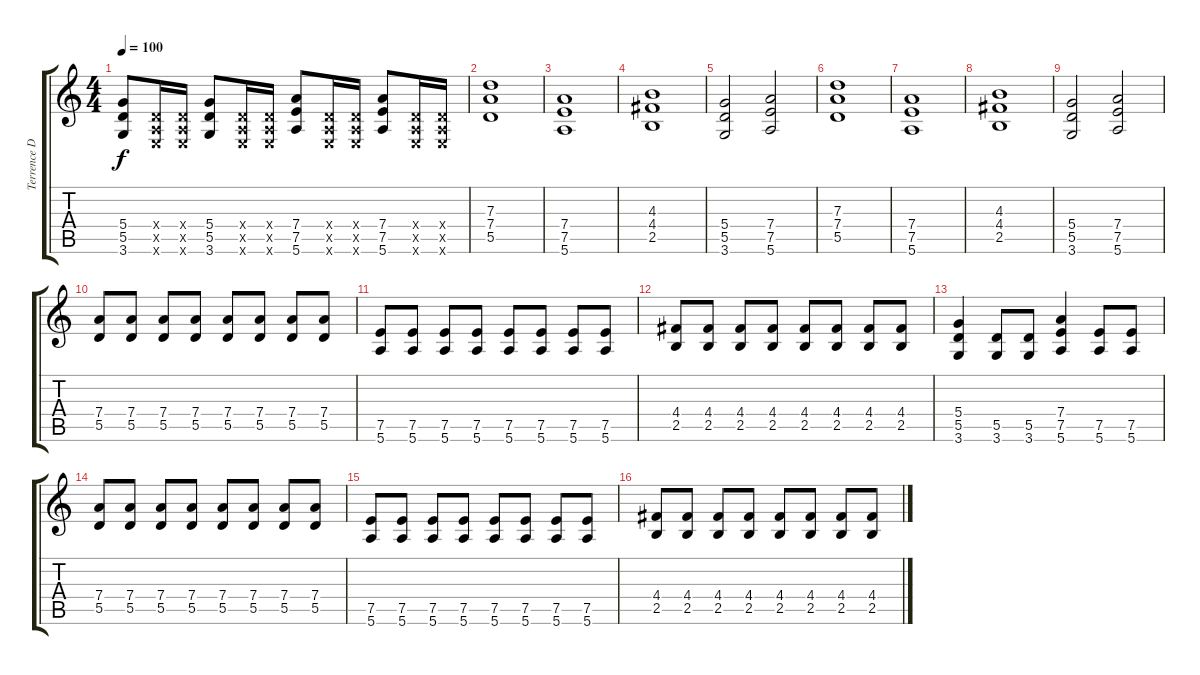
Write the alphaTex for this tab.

\track ("Terrence Dist." "Terrence D") {instrument distortionguitar}
\staff {score tabs}
\tuning (E4 B3 G3 D3 A2 E2) {hide}
\ts (4 4)
\tempo 100
\clef g2
\ks c
(5.4 5.5 3.6).8{dy f} (0.4{x} 0.5{x} 0.6{x}).16 (0.4{x} 0.5{x} 0.6{x}).16 (5.4 5.5 3.6).8 (0.4{x} 0.5{x} 0.6{x}).16 (0.4{x} 0.5{x} 0.6{x}).16 (7.4 7.5 5.6).8 (0.4{x} 0.5{x} 0.6{x}).16 (0.4{x} 0.5{x} 0.6{x}).16 (7.4 7.5 5.6).8 (0.4{x} 0.5{x} 0.6{x}).16 (0.4{x} 0.5{x} 0.6{x}).16 |
(7.3 7.4 5.5).1 |
(7.4 7.5 5.6).1 |
(4.3 4.4 2.5).1 |
(5.4 5.5 3.6).2 (7.4 7.5 5.6).2 |
(7.3 7.4 5.5).1 |
(7.4 7.5 5.6).1 |
(4.3 4.4 2.5).1 |
(5.4 5.5 3.6).2 (7.4 7.5 5.6).2 |
(7.4 5.5).8{instrument electricguitarmuted} (7.4 5.5).8 (7.4 5.5).8 (7.4 5.5).8 (7.4 5.5).8 (7.4 5.5).8 (7.4 5.5).8 (7.4 5.5).8 |
(7.5 5.6).8 (7.5 5.6).8 (7.5 5.6).8 (7.5 5.6).8 (7.5 5.6).8 (7.5 5.6).8 (7.5 5.6).8 (7.5 5.6).8 |
(4.4 2.5).8 (4.4 2.5).8 (4.4 2.5).8 (4.4 2.5).8 (4.4 2.5).8 (4.4 2.5).8 (4.4 2.5).8 (4.4 2.5).8 |
(5.4 5.5 3.6).4{instrument distortionguitar} (5.5 3.6).8{instrument electricguitarmuted} (5.5 3.6).8 (7.4 7.5 5.6).4{instrument distortionguitar} (7.5 5.6).8{instrument electricguitarmuted} (7.5 5.6).8 |
(7.4 5.5).8{instrument electricguitarmuted} (7.4 5.5).8 (7.4 5.5).8 (7.4 5.5).8 (7.4 5.5).8 (7.4 5.5).8 (7.4 5.5).8 (7.4 5.5).8 |
(7.5 5.6).8 (7.5 5.6).8 (7.5 5.6).8 (7.5 5.6).8 (7.5 5.6).8 (7.5 5.6).8 (7.5 5.6).8 (7.5 5.6).8 |
(4.4 2.5).8 (4.4 2.5).8 (4.4 2.5).8 (4.4 2.5).8 (4.4 2.5).8 (4.4 2.5).8 (4.4 2.5).8 (4.4 2.5).8
